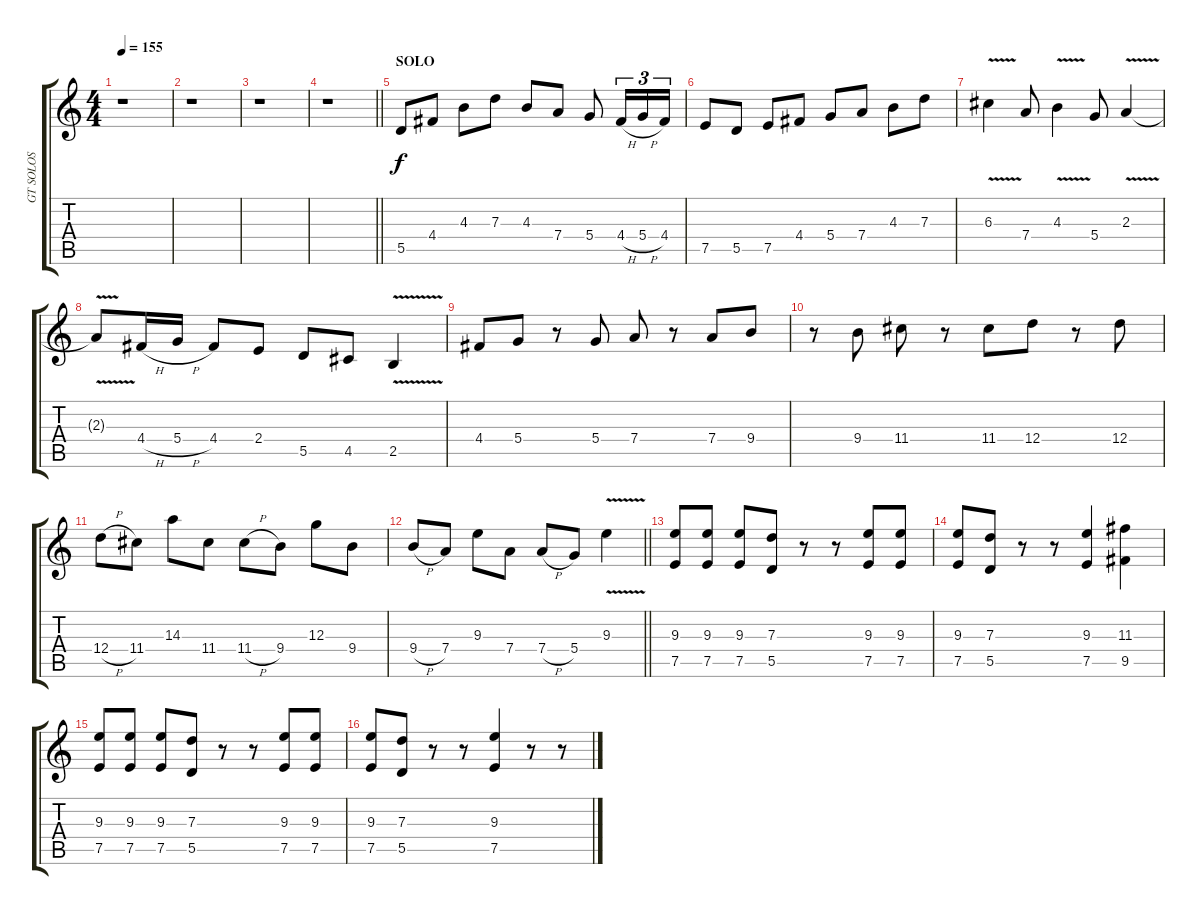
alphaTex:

\track ("GT SOLOS" "GT SOLOS") {instrument distortionguitar}
\staff {score tabs}
\tuning (E4 B3 G3 D3 A2 E2) {hide}
\ts (4 4)
\tempo 155
\clef g2
\ks c
r.1{dy f} |
r.1 |
r.1 |
\barLineRight lightlight
r.1 |
\section ("" "SOLO")
5.5.8 4.4.8 4.3.8 7.3.8 4.3.8 7.4.8 5.4.8 4.4{h}.16{tu (3 2)} 5.4{h}.16{tu (3 2)} 4.4.16{tu (3 2)} |
7.5.8 5.5.8 7.5.8 4.4.8 5.4.8 7.4.8 4.3.8 7.3.8 |
6.3{v}.4 7.4.8 4.3{v}.4 5.4.8 2.3{v}.4 |
2.3{t}.8 4.4{h}.16 5.4{h}.16 4.4.8 2.4.8 5.5.8 4.5.8 2.5{v}.4 |
4.4.8 5.4.8 r.8 5.4.8 7.4.8 r.8 7.4.8 9.4.8 |
r.8 9.4.8 11.4.8 r.8 11.4.8 12.4.8 r.8 12.4.8 |
12.4{h}.8 11.4.8 14.3.8 11.4.8 11.4{h}.8 9.4.8 12.3.8 9.4.8 |
\barLineRight lightlight
9.4{h}.8 7.4.8 9.3.8 7.4.8 7.4{h}.8 5.4.8 9.3{v}.4 |
(9.3 7.5).8 (9.3 7.5).8 (9.3 7.5).8 (7.3 5.5).8 r.8 r.8 (9.3 7.5).8 (9.3 7.5).8 |
(9.3 7.5).8 (7.3 5.5).8 r.8 r.8 (9.3 7.5).4 (11.3 9.5).4 |
(9.3 7.5).8 (9.3 7.5).8 (9.3 7.5).8 (7.3 5.5).8 r.8 r.8 (9.3 7.5).8 (9.3 7.5).8 |
(9.3 7.5).8 (7.3 5.5).8 r.8 r.8 (9.3 7.5).4 r.8 r.8
